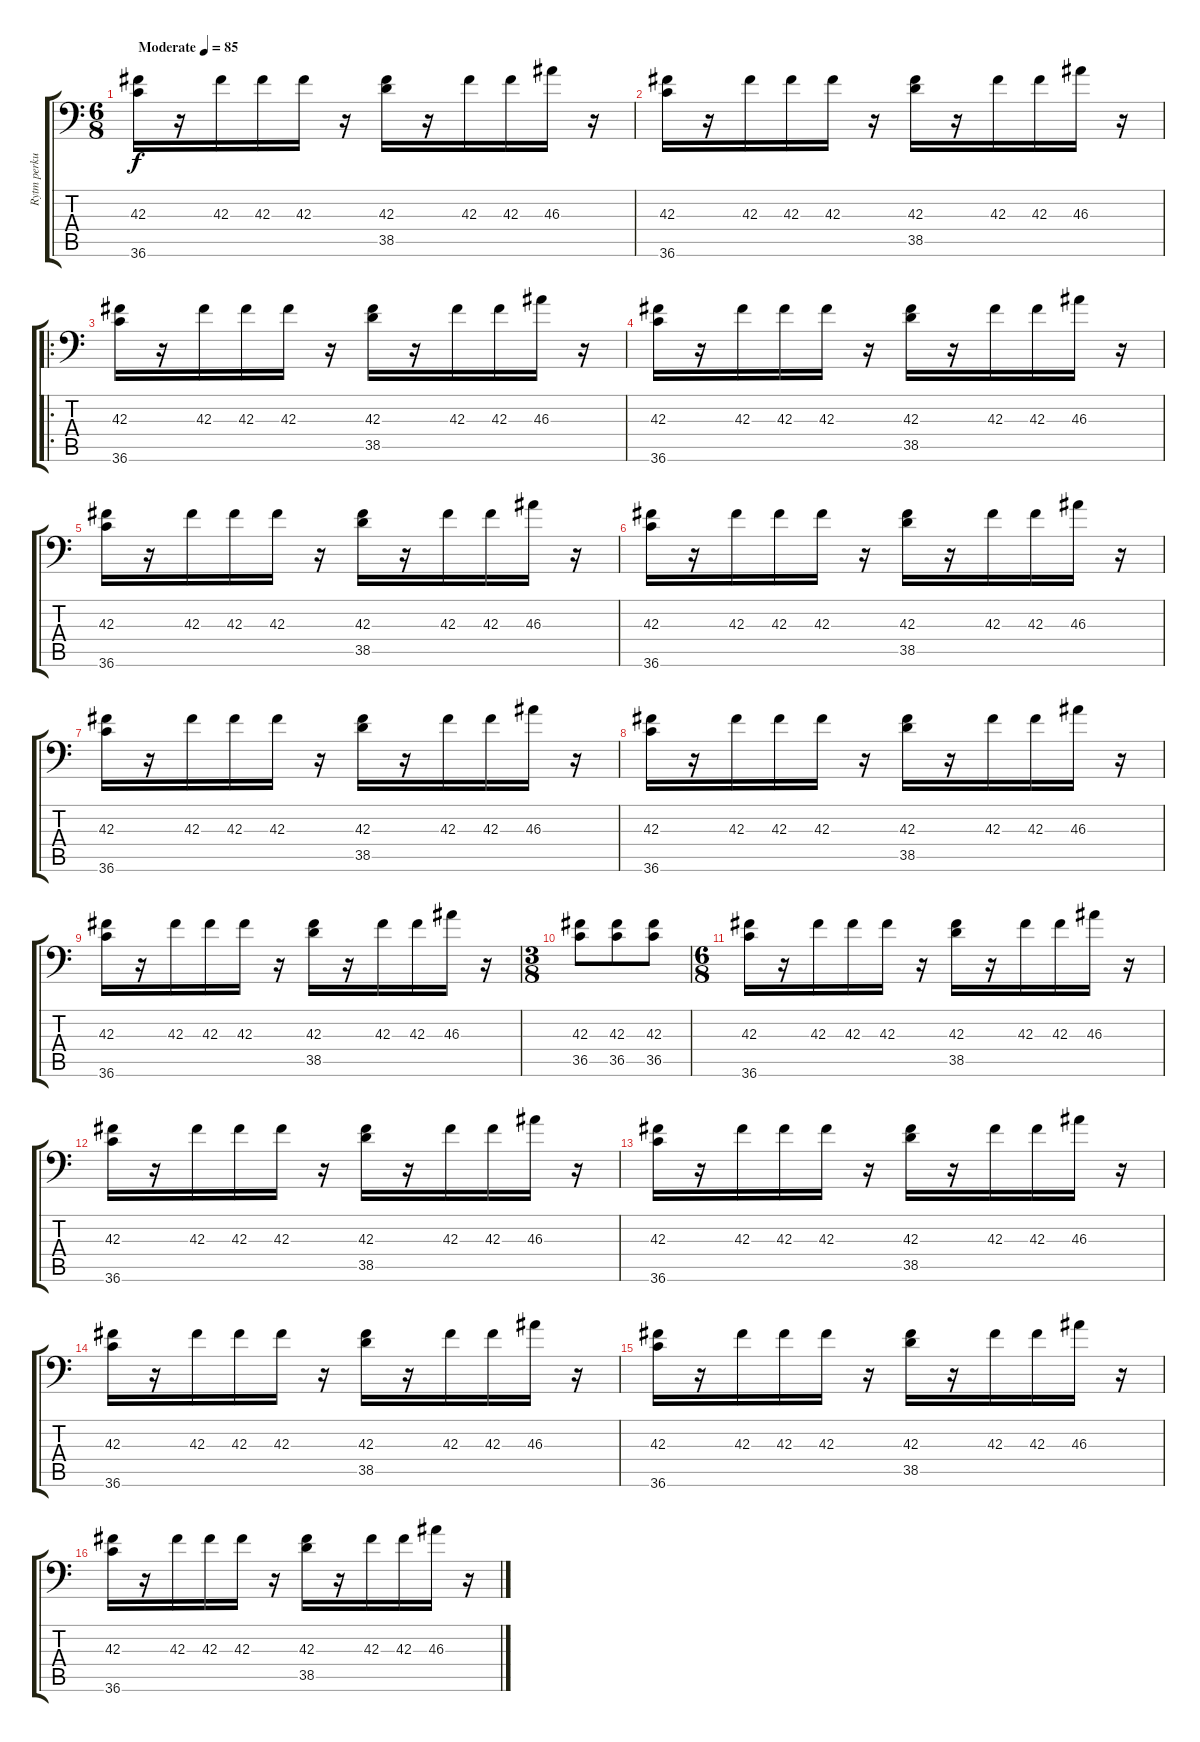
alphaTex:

\track ("Rytm perkusji" "Rytm perku") {instrument acousticgrandpiano}
\staff {score tabs}
\tuning (C-1 C-1 C-1 C-1 C-1 C-1) {hide}
\ts (6 8)
\tempo (85 "Moderate")
\clef f4
\ks c
(42.3 36.6).16{dy f instrument acousticgrandpiano} r.16 42.3.16 42.3.16 42.3.16 r.16 (42.3 38.5).16 r.16 42.3.16 42.3.16 46.3.16 r.16 |
(42.3 36.6).16 r.16 42.3.16 42.3.16 42.3.16 r.16 (42.3 38.5).16 r.16 42.3.16 42.3.16 46.3.16 r.16 |
\ro
(42.3 36.6).16 r.16 42.3.16 42.3.16 42.3.16 r.16 (42.3 38.5).16 r.16 42.3.16 42.3.16 46.3.16 r.16 |
(42.3 36.6).16 r.16 42.3.16 42.3.16 42.3.16 r.16 (42.3 38.5).16 r.16 42.3.16 42.3.16 46.3.16 r.16 |
(42.3 36.6).16 r.16 42.3.16 42.3.16 42.3.16 r.16 (42.3 38.5).16 r.16 42.3.16 42.3.16 46.3.16 r.16 |
(42.3 36.6).16 r.16 42.3.16 42.3.16 42.3.16 r.16 (42.3 38.5).16 r.16 42.3.16 42.3.16 46.3.16 r.16 |
(42.3 36.6).16 r.16 42.3.16 42.3.16 42.3.16 r.16 (42.3 38.5).16 r.16 42.3.16 42.3.16 46.3.16 r.16 |
(42.3 36.6).16 r.16 42.3.16 42.3.16 42.3.16 r.16 (42.3 38.5).16 r.16 42.3.16 42.3.16 46.3.16 r.16 |
(42.3 36.6).16 r.16 42.3.16 42.3.16 42.3.16 r.16 (42.3 38.5).16 r.16 42.3.16 42.3.16 46.3.16 r.16 |
\ts (3 8)
(42.3 36.5).8 (42.3 36.5).8 (42.3 36.5).8 |
\ts (6 8)
(42.3 36.6).16 r.16 42.3.16 42.3.16 42.3.16 r.16 (42.3 38.5).16 r.16 42.3.16 42.3.16 46.3.16 r.16 |
(42.3 36.6).16 r.16 42.3.16 42.3.16 42.3.16 r.16 (42.3 38.5).16 r.16 42.3.16 42.3.16 46.3.16 r.16 |
(42.3 36.6).16 r.16 42.3.16 42.3.16 42.3.16 r.16 (42.3 38.5).16 r.16 42.3.16 42.3.16 46.3.16 r.16 |
(42.3 36.6).16 r.16 42.3.16 42.3.16 42.3.16 r.16 (42.3 38.5).16 r.16 42.3.16 42.3.16 46.3.16 r.16 |
(42.3 36.6).16 r.16 42.3.16 42.3.16 42.3.16 r.16 (42.3 38.5).16 r.16 42.3.16 42.3.16 46.3.16 r.16 |
(42.3 36.6).16 r.16 42.3.16 42.3.16 42.3.16 r.16 (42.3 38.5).16 r.16 42.3.16 42.3.16 46.3.16 r.16
